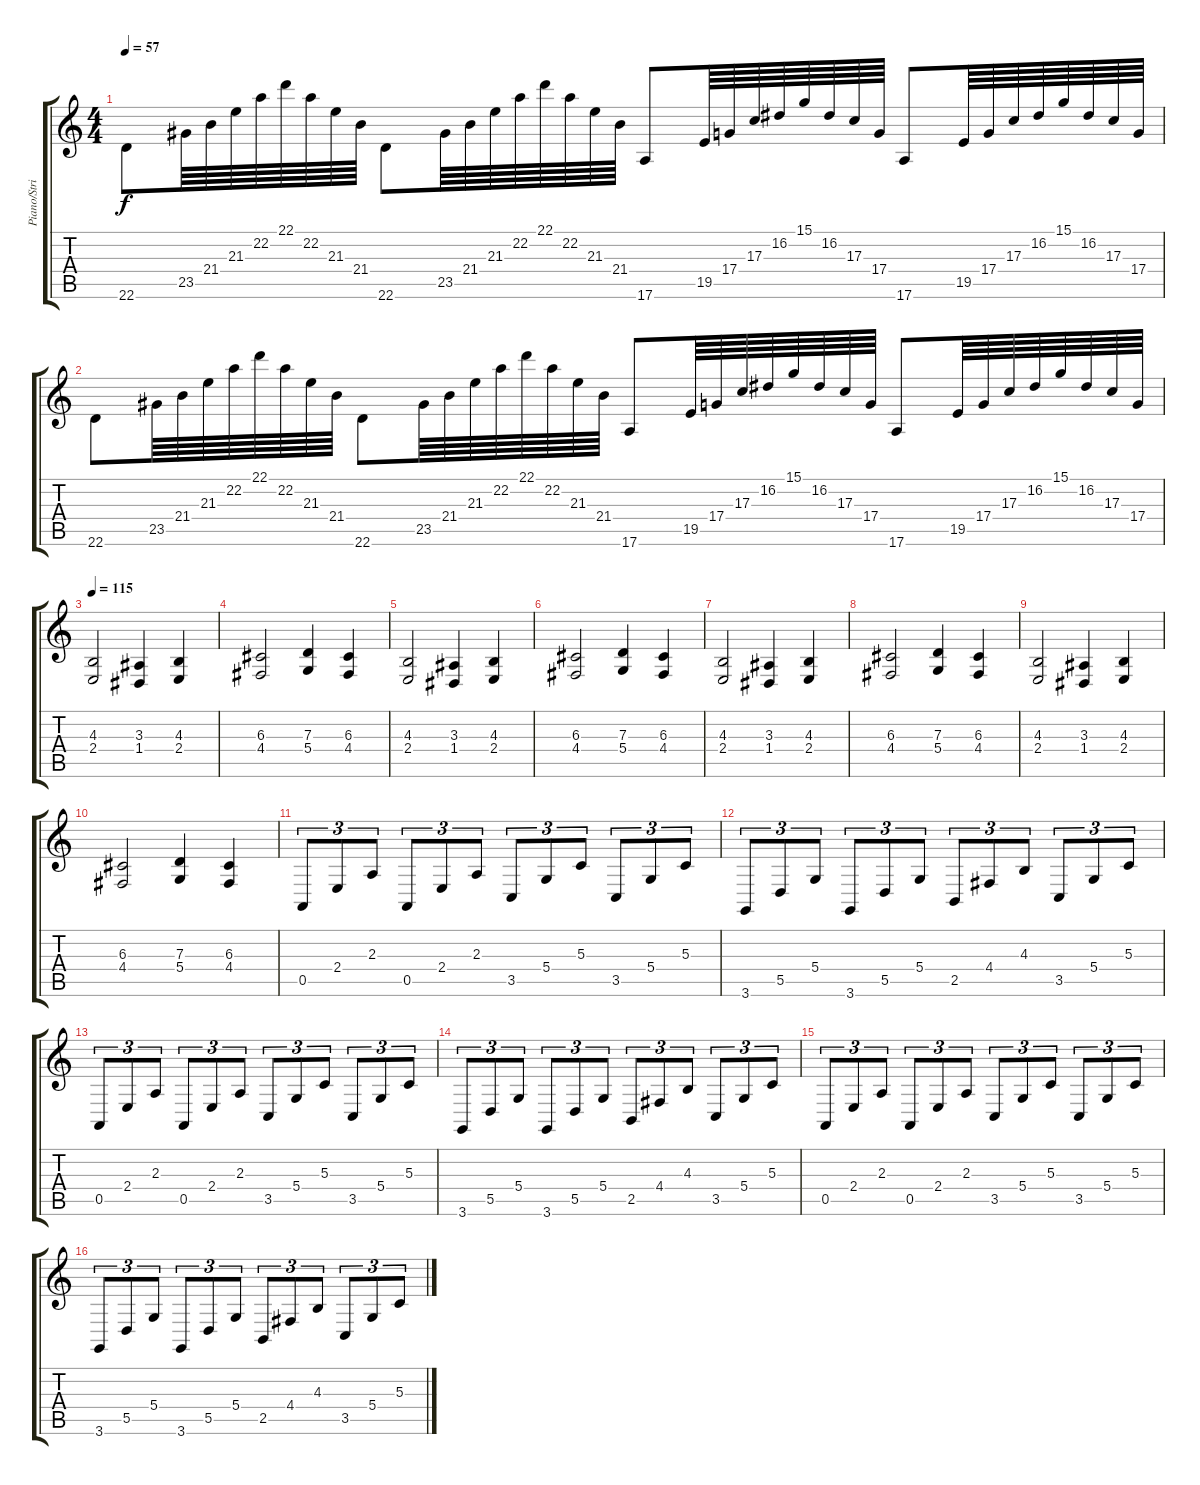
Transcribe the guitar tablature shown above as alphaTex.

\track ("Piano/String" "Piano/Stri") {instrument orchestralharp}
\staff {score tabs}
\tuning (E4 B3 G3 D3 A2 E2) {hide}
\ts (4 4)
\tempo 57
\clef g2
\ks c
22.6.8{dy f} 23.5.64 21.4.64 21.3.64 22.2.64 22.1.64 22.2.64 21.3.64 21.4.64 22.6.8 23.5.64 21.4.64 21.3.64 22.2.64 22.1.64 22.2.64 21.3.64 21.4.64 17.6.8 19.5.64 17.4.64 17.3.64 16.2.64 15.1.64 16.2.64 17.3.64 17.4.64 17.6.8 19.5.64 17.4.64 17.3.64 16.2.64 15.1.64 16.2.64 17.3.64 17.4.64 |
22.6.8 23.5.64 21.4.64 21.3.64 22.2.64 22.1.64 22.2.64 21.3.64 21.4.64 22.6.8 23.5.64 21.4.64 21.3.64 22.2.64 22.1.64 22.2.64 21.3.64 21.4.64 17.6.8 19.5.64 17.4.64 17.3.64 16.2.64 15.1.64 16.2.64 17.3.64 17.4.64 17.6.8 19.5.64 17.4.64 17.3.64 16.2.64 15.1.64 16.2.64 17.3.64 17.4.64 |
\tempo 115
(4.3 2.4).2 (3.3 1.4).4 (4.3 2.4).4 |
(6.3 4.4).2 (7.3 5.4).4 (6.3 4.4).4 |
(4.3 2.4).2 (3.3 1.4).4 (4.3 2.4).4 |
(6.3 4.4).2 (7.3 5.4).4 (6.3 4.4).4 |
(4.3 2.4).2 (3.3 1.4).4 (4.3 2.4).4 |
(6.3 4.4).2 (7.3 5.4).4 (6.3 4.4).4 |
(4.3 2.4).2 (3.3 1.4).4 (4.3 2.4).4 |
(6.3 4.4).2 (7.3 5.4).4 (6.3 4.4).4 |
0.5.8{tu (3 2) instrument orchestralharp} 2.4.8{tu (3 2)} 2.3.8{tu (3 2)} 0.5.8{tu (3 2)} 2.4.8{tu (3 2)} 2.3.8{tu (3 2)} 3.5.8{tu (3 2)} 5.4.8{tu (3 2)} 5.3.8{tu (3 2)} 3.5.8{tu (3 2)} 5.4.8{tu (3 2)} 5.3.8{tu (3 2)} |
3.6.8{tu (3 2)} 5.5.8{tu (3 2)} 5.4.8{tu (3 2)} 3.6.8{tu (3 2)} 5.5.8{tu (3 2)} 5.4.8{tu (3 2)} 2.5.8{tu (3 2)} 4.4.8{tu (3 2)} 4.3.8{tu (3 2)} 3.5.8{tu (3 2)} 5.4.8{tu (3 2)} 5.3.8{tu (3 2)} |
0.5.8{tu (3 2)} 2.4.8{tu (3 2)} 2.3.8{tu (3 2)} 0.5.8{tu (3 2)} 2.4.8{tu (3 2)} 2.3.8{tu (3 2)} 3.5.8{tu (3 2)} 5.4.8{tu (3 2)} 5.3.8{tu (3 2)} 3.5.8{tu (3 2)} 5.4.8{tu (3 2)} 5.3.8{tu (3 2)} |
3.6.8{tu (3 2)} 5.5.8{tu (3 2)} 5.4.8{tu (3 2)} 3.6.8{tu (3 2)} 5.5.8{tu (3 2)} 5.4.8{tu (3 2)} 2.5.8{tu (3 2)} 4.4.8{tu (3 2)} 4.3.8{tu (3 2)} 3.5.8{tu (3 2)} 5.4.8{tu (3 2)} 5.3.8{tu (3 2)} |
0.5.8{tu (3 2)} 2.4.8{tu (3 2)} 2.3.8{tu (3 2)} 0.5.8{tu (3 2)} 2.4.8{tu (3 2)} 2.3.8{tu (3 2)} 3.5.8{tu (3 2)} 5.4.8{tu (3 2)} 5.3.8{tu (3 2)} 3.5.8{tu (3 2)} 5.4.8{tu (3 2)} 5.3.8{tu (3 2)} |
3.6.8{tu (3 2)} 5.5.8{tu (3 2)} 5.4.8{tu (3 2)} 3.6.8{tu (3 2)} 5.5.8{tu (3 2)} 5.4.8{tu (3 2)} 2.5.8{tu (3 2)} 4.4.8{tu (3 2)} 4.3.8{tu (3 2)} 3.5.8{tu (3 2)} 5.4.8{tu (3 2)} 5.3.8{tu (3 2)}
